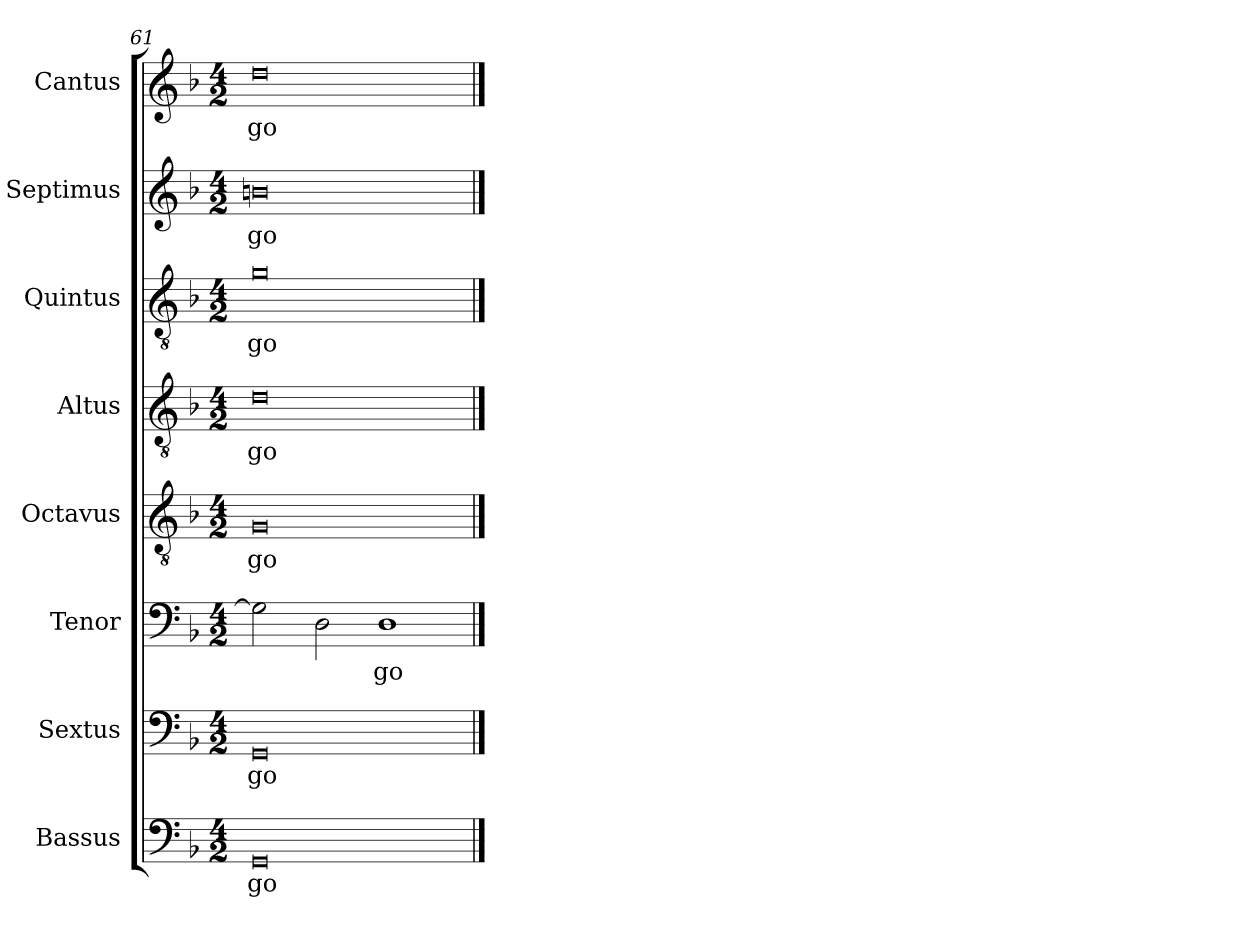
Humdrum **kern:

**kern	**text	**kern	**text	**kern	**text	**kern	**text	**kern	**text	**kern	**text	**kern	**text	**kern	**text
*part8	*part8	*part7	*part7	*part6	*part6	*part5	*part5	*part4	*part4	*part3	*part3	*part2	*part2	*part1	*part1
*staff8	*staff8	*staff7	*staff7	*staff6	*staff6	*staff5	*staff5	*staff4	*staff4	*staff3	*staff3	*staff2	*staff2	*staff1	*staff1
*I"Bassus	*	*I"Sextus	*	*I"Tenor	*	*I"Octavus	*	*I"Altus	*	*I"Quintus	*	*I"Septimus	*	*I"Cantus	*
*I'B 2	*	*	*	*I'T 2	*	*I'T 1	*	*I'A 2	*	*	*	*I'S 2	*	*I'S 1	*
*clefF4	*	*clefF4	*	*clefF4	*	*clefGv2	*	*clefGv2	*	*clefGv2	*	*clefG2	*	*clefG2	*
*k[b-]	*	*k[b-]	*	*k[b-]	*	*k[b-]	*	*k[b-]	*	*k[b-]	*	*k[b-]	*	*k[b-]	*
*F:	*	*F:	*	*F:	*	*F:	*	*F:	*	*F:	*	*F:	*	*F:	*
*M4/2	*	*M4/2	*	*M4/2	*	*M4/2	*	*M4/2	*	*M4/2	*	*M4/2	*	*M4/2	*
=61	=61	=61	=61	=61	=61	=61	=61	=61	=61	=61	=61	=61	=61	=61	=61
0GG	-go	0GG	-go	2G\]	.	0G	-go	0d	go	0g	-go	0bn	go	0dd	go
.	.	.	.	2D\	.	.	.	.	.	.	.	.	.	.	.
.	.	.	.	1D	-go	.	.	.	.	.	.	.	.	.	.
==	==	==	==	==	==	==	==	==	==	==	==	==	==	==	==
*-	*-	*-	*-	*-	*-	*-	*-	*-	*-	*-	*-	*-	*-	*-	*-
